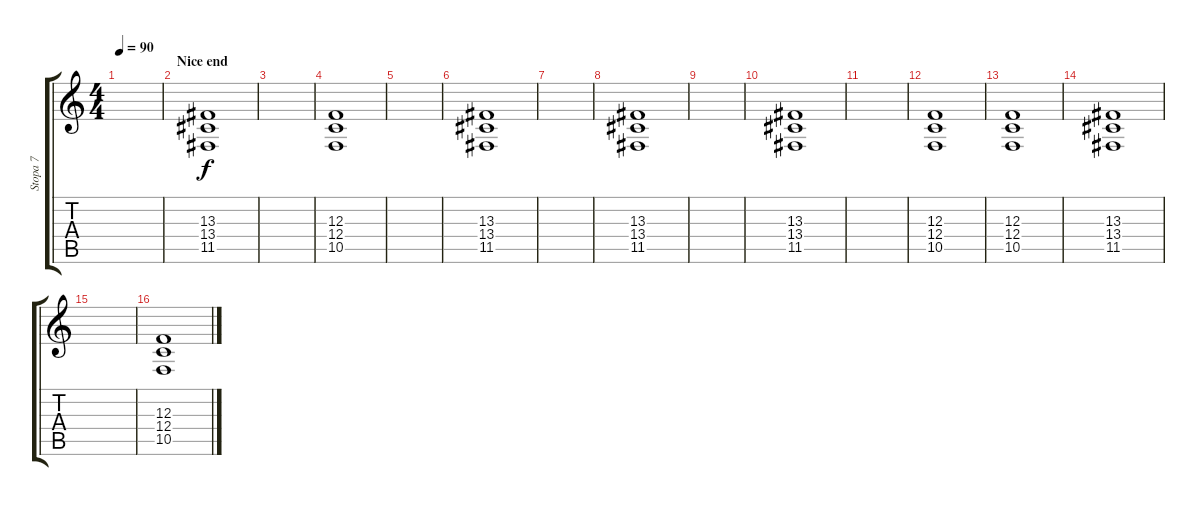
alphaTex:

\track ("Stopa 7" "Stopa 7") {instrument tinklebell}
\staff {score tabs}
\tuning (D4 A3 F3 C3 G2 D2) {hide}
\ts (4 4)
\tempo 90
\clef g2
\ks c
|
\section ("" "Nice end")
(13.3 13.4 11.5).1 |
|
(12.3 12.4 10.5).1 |
|
(13.3 13.4 11.5).1 |
|
(13.3 13.4 11.5).1 |
|
(13.3 13.4 11.5).1 |
|
(12.3 12.4 10.5).1 |
(12.3 12.4 10.5).1 |
(13.3 13.4 11.5).1 |
|
(12.3 12.4 10.5).1
